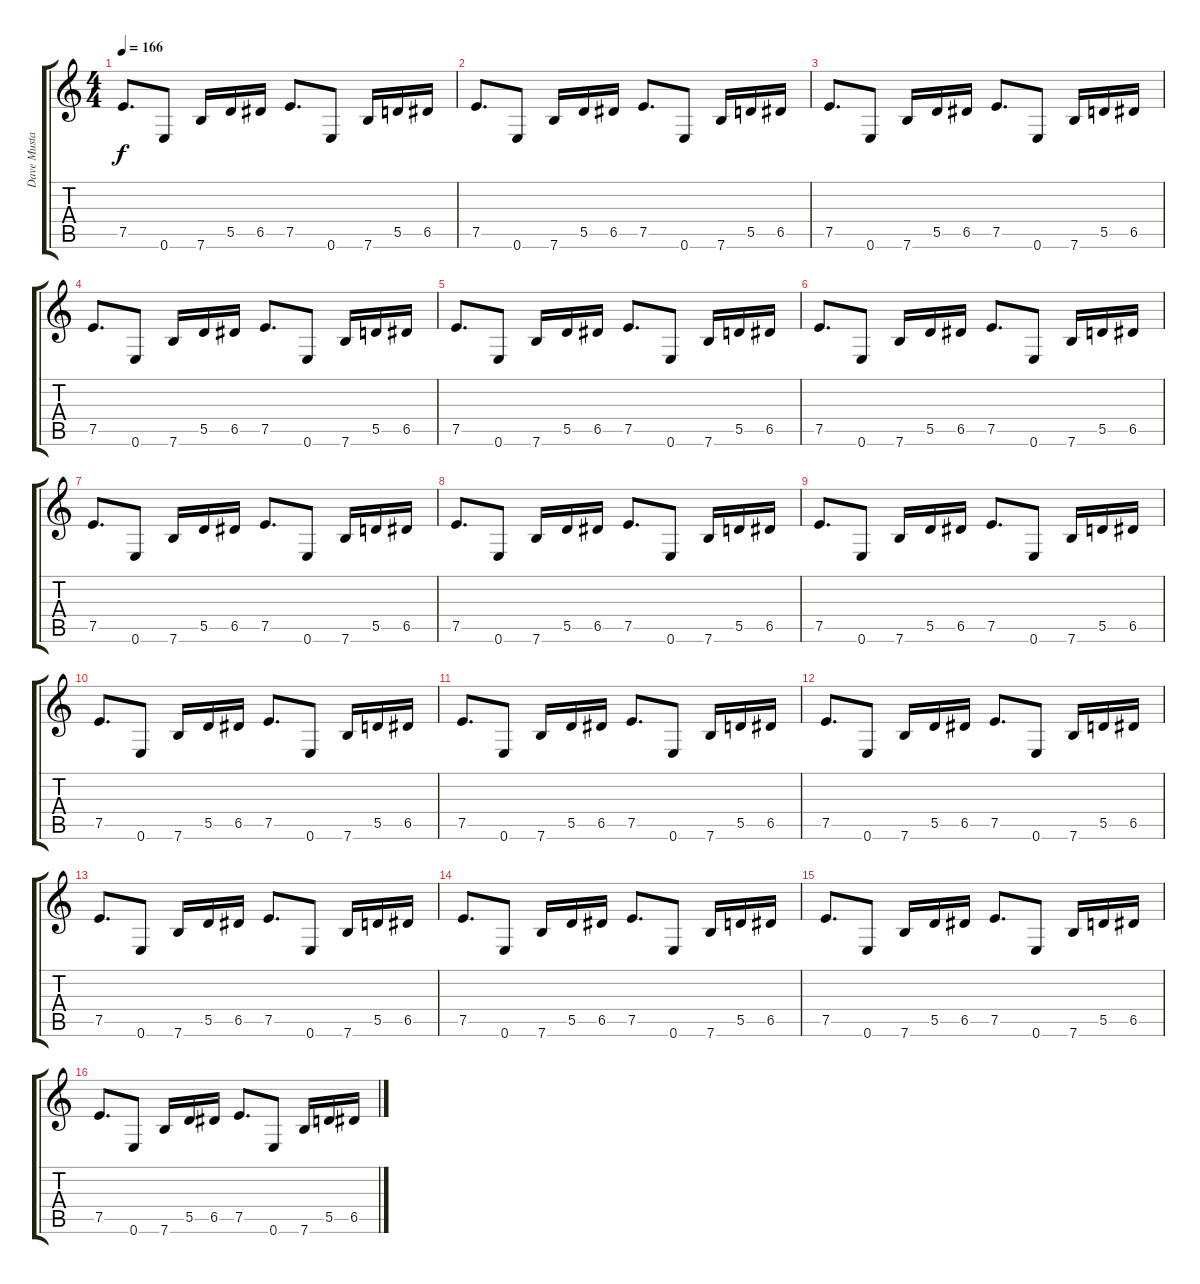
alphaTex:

\track ("Dave Mustaine" "Dave Musta") {instrument distortionguitar}
\staff {score tabs}
\tuning (E4 B3 G3 D3 A2 E2) {hide}
\ts (4 4)
\tempo 166
\clef g2
\ks c
7.5.8{d dy f} 0.6.8 7.6.16 5.5.16 6.5.16 7.5.8{d} 0.6.8 7.6.16 5.5.16 6.5.16 |
7.5.8{d} 0.6.8 7.6.16 5.5.16 6.5.16 7.5.8{d} 0.6.8 7.6.16 5.5.16 6.5.16 |
7.5.8{d} 0.6.8 7.6.16 5.5.16 6.5.16 7.5.8{d} 0.6.8 7.6.16 5.5.16 6.5.16 |
7.5.8{d} 0.6.8 7.6.16 5.5.16 6.5.16 7.5.8{d} 0.6.8 7.6.16 5.5.16 6.5.16 |
7.5.8{d} 0.6.8 7.6.16 5.5.16 6.5.16 7.5.8{d} 0.6.8 7.6.16 5.5.16 6.5.16 |
7.5.8{d} 0.6.8 7.6.16 5.5.16 6.5.16 7.5.8{d} 0.6.8 7.6.16 5.5.16 6.5.16 |
7.5.8{d} 0.6.8 7.6.16 5.5.16 6.5.16 7.5.8{d} 0.6.8 7.6.16 5.5.16 6.5.16 |
7.5.8{d} 0.6.8 7.6.16 5.5.16 6.5.16 7.5.8{d} 0.6.8 7.6.16 5.5.16 6.5.16 |
7.5.8{d} 0.6.8 7.6.16 5.5.16 6.5.16 7.5.8{d} 0.6.8 7.6.16 5.5.16 6.5.16 |
7.5.8{d} 0.6.8 7.6.16 5.5.16 6.5.16 7.5.8{d} 0.6.8 7.6.16 5.5.16 6.5.16 |
7.5.8{d} 0.6.8 7.6.16 5.5.16 6.5.16 7.5.8{d} 0.6.8 7.6.16 5.5.16 6.5.16 |
7.5.8{d} 0.6.8 7.6.16 5.5.16 6.5.16 7.5.8{d} 0.6.8 7.6.16 5.5.16 6.5.16 |
7.5.8{d} 0.6.8 7.6.16 5.5.16 6.5.16 7.5.8{d} 0.6.8 7.6.16 5.5.16 6.5.16 |
7.5.8{d} 0.6.8 7.6.16 5.5.16 6.5.16 7.5.8{d} 0.6.8 7.6.16 5.5.16 6.5.16 |
7.5.8{d} 0.6.8 7.6.16 5.5.16 6.5.16 7.5.8{d} 0.6.8 7.6.16 5.5.16 6.5.16 |
7.5.8{d} 0.6.8 7.6.16 5.5.16 6.5.16 7.5.8{d} 0.6.8 7.6.16 5.5.16 6.5.16
